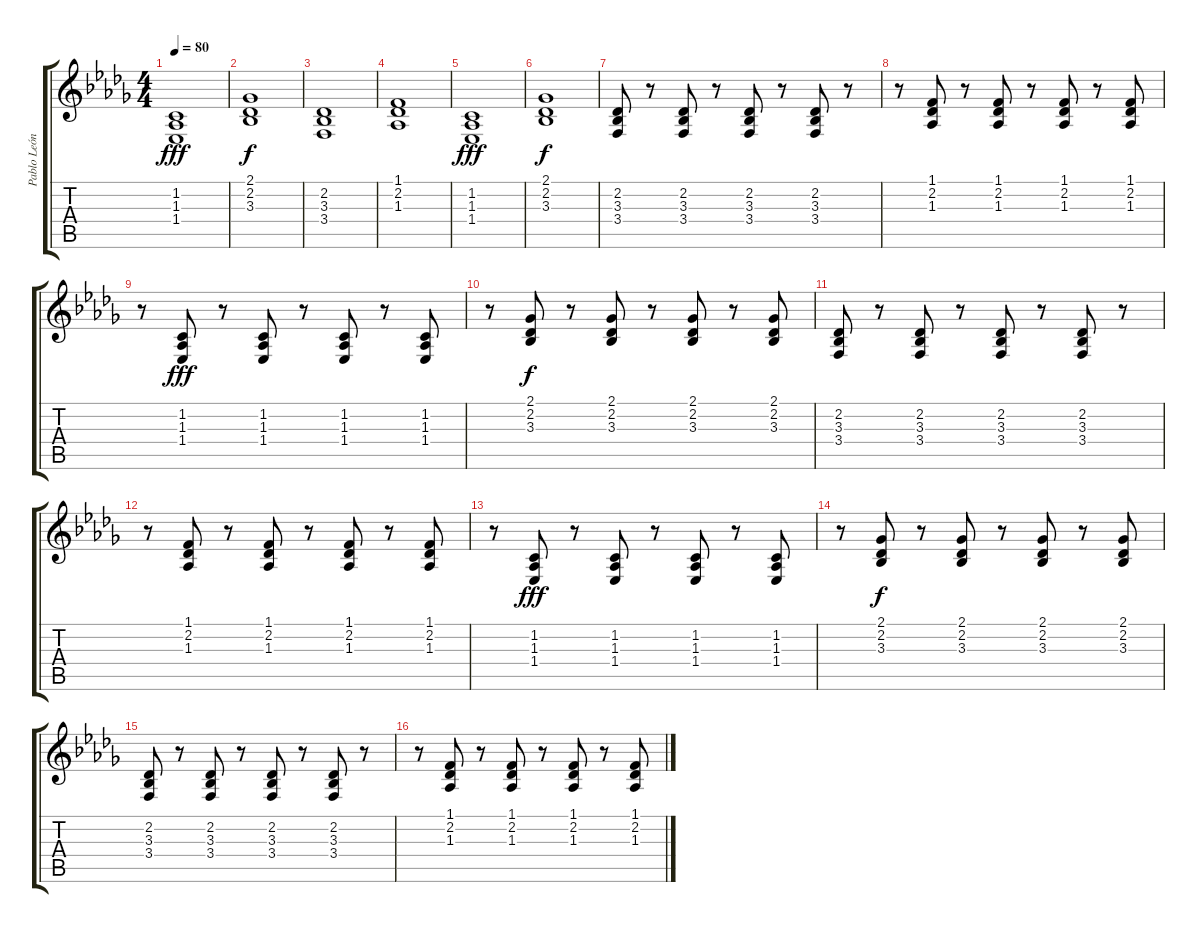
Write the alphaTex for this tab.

\track ("Pablo León" "Pablo León") {instrument voiceoohs}
\staff {score tabs}
\tuning (E4 B3 G3 D3 A2 E2) {hide}
\ts (4 4)
\tempo 80
\clef g2
\ks bbminor
(1.2 1.3 1.4).1{dy fff} |
(2.1 2.2 3.3).1{dy f} |
(2.2 3.3 3.4).1{volume 14} |
(1.1 2.2 1.3).1 |
(1.2 1.3 1.4).1{dy fff} |
(2.1 2.2 3.3).1{dy f} |
(2.2 3.3 3.4).8 r.8 (2.2 3.3 3.4).8 r.8 (2.2 3.3 3.4).8 r.8 (2.2 3.3 3.4).8 r.8 |
r.8 (1.1 2.2 1.3).8 r.8 (1.1 2.2 1.3).8 r.8 (1.1 2.2 1.3).8 r.8 (1.1 2.2 1.3).8 |
r.8 (1.2 1.3 1.4).8{dy fff} r.8 (1.2 1.3 1.4).8 r.8 (1.2 1.3 1.4).8 r.8 (1.2 1.3 1.4).8 |
r.8 (2.1 2.2 3.3).8{dy f} r.8 (2.1 2.2 3.3).8 r.8 (2.1 2.2 3.3).8 r.8 (2.1 2.2 3.3).8 |
(2.2 3.3 3.4).8 r.8 (2.2 3.3 3.4).8 r.8 (2.2 3.3 3.4).8 r.8 (2.2 3.3 3.4).8 r.8 |
r.8 (1.1 2.2 1.3).8 r.8 (1.1 2.2 1.3).8 r.8 (1.1 2.2 1.3).8 r.8 (1.1 2.2 1.3).8 |
r.8 (1.2 1.3 1.4).8{dy fff} r.8 (1.2 1.3 1.4).8 r.8 (1.2 1.3 1.4).8 r.8 (1.2 1.3 1.4).8 |
r.8 (2.1 2.2 3.3).8{dy f} r.8 (2.1 2.2 3.3).8 r.8 (2.1 2.2 3.3).8 r.8 (2.1 2.2 3.3).8 |
(2.2 3.3 3.4).8 r.8 (2.2 3.3 3.4).8 r.8 (2.2 3.3 3.4).8 r.8 (2.2 3.3 3.4).8 r.8 |
r.8 (1.1 2.2 1.3).8 r.8 (1.1 2.2 1.3).8 r.8 (1.1 2.2 1.3).8 r.8 (1.1 2.2 1.3).8
